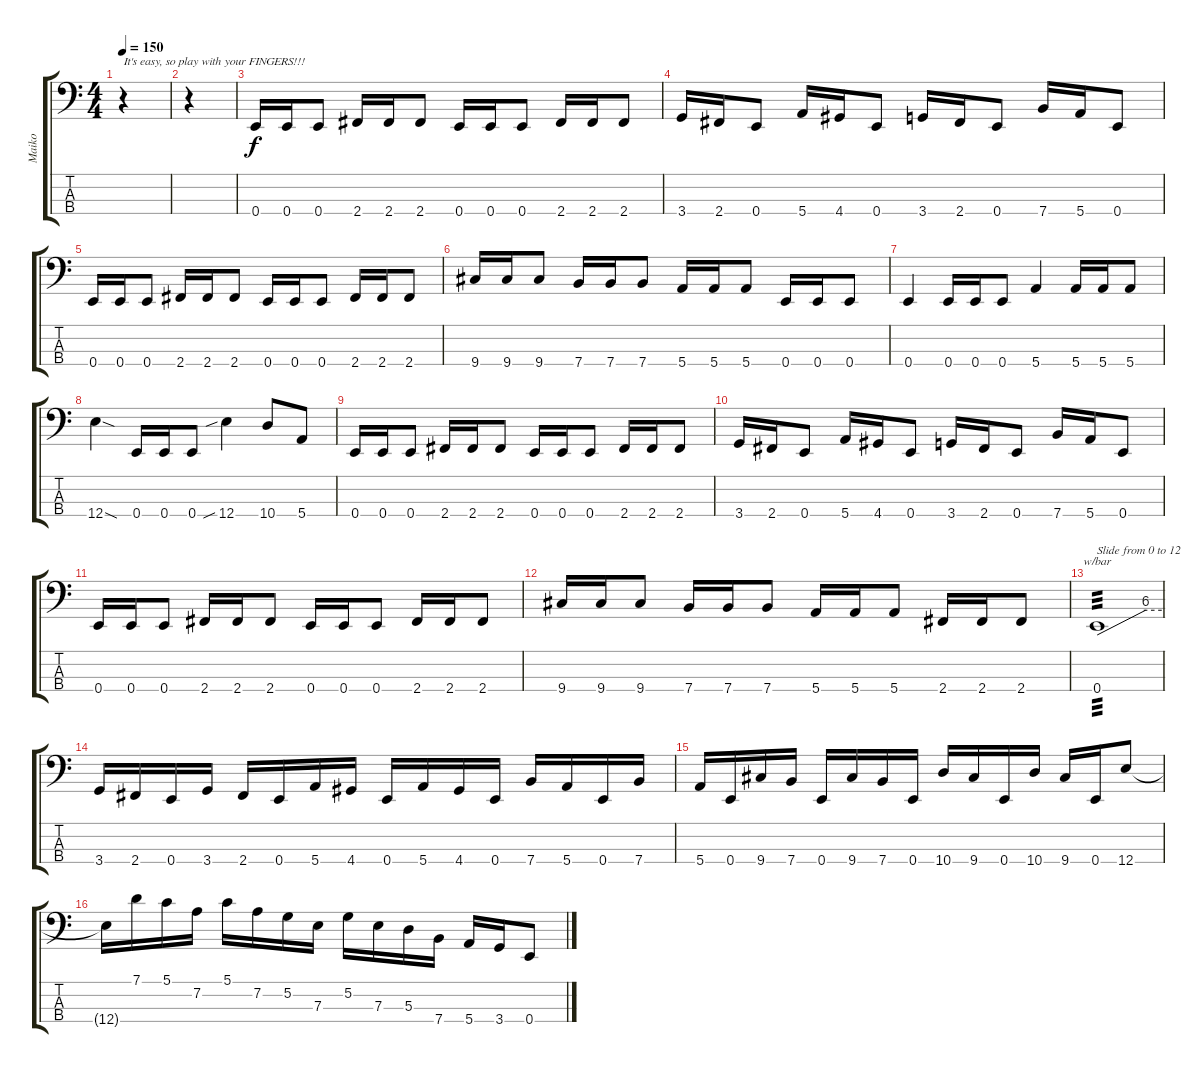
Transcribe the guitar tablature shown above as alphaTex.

\track ("Maiko" "Maiko") {instrument electricbasspick}
\staff {score tabs}
\tuning (G2 D2 A1 E1) {hide}
\ts (4 4)
\tempo 150
\clef f4
\ks c
r.4{txt "It's easy, so play with your FINGERS!!!" dy f instrument electricbasspick} |
r.4 |
0.4.16 0.4.16 0.4.8 2.4.16 2.4.16 2.4.8 0.4.16 0.4.16 0.4.8 2.4.16 2.4.16 2.4.8 |
3.4.16 2.4.16 0.4.8 5.4.16 4.4.16 0.4.8 3.4.16 2.4.16 0.4.8 7.4.16 5.4.16 0.4.8 |
0.4.16 0.4.16 0.4.8 2.4.16 2.4.16 2.4.8 0.4.16 0.4.16 0.4.8 2.4.16 2.4.16 2.4.8 |
9.4.16 9.4.16 9.4.8 7.4.16 7.4.16 7.4.8 5.4.16 5.4.16 5.4.8 0.4.16 0.4.16 0.4.8 |
0.4.4 0.4.16 0.4.16 0.4.8 5.4.4 5.4.16 5.4.16 5.4.8 |
12.4{sod}.4 0.4.16 0.4.16 0.4.8 12.4{sib}.4 10.4.8 5.4.8 |
0.4.16 0.4.16 0.4.8 2.4.16 2.4.16 2.4.8 0.4.16 0.4.16 0.4.8 2.4.16 2.4.16 2.4.8 |
3.4.16 2.4.16 0.4.8 5.4.16 4.4.16 0.4.8 3.4.16 2.4.16 0.4.8 7.4.16 5.4.16 0.4.8 |
0.4.16 0.4.16 0.4.8 2.4.16 2.4.16 2.4.8 0.4.16 0.4.16 0.4.8 2.4.16 2.4.16 2.4.8 |
9.4.16 9.4.16 9.4.8 7.4.16 7.4.16 7.4.8 5.4.16 5.4.16 5.4.8 2.4.16 2.4.16 2.4.8 |
0.4.1{tbe (custom default 0 0 45 24 60 24) txt "Slide from 0 to 12" tp 3} |
3.4.16 2.4.16 0.4.16 3.4.16 2.4.16 0.4.16 5.4.16 4.4.16 0.4.16 5.4.16 4.4.16 0.4.16 7.4.16 5.4.16 0.4.16 7.4.16 |
5.4.16 0.4.16 9.4.16 7.4.16 0.4.16 9.4.16 7.4.16 0.4.16 10.4.16 9.4.16 0.4.16 10.4.16 9.4.16 0.4.16 12.4.8 |
12.4{t}.16 7.1.16 5.1.16 7.2.16 5.1.16 7.2.16 5.2.16 7.3.16 5.2.16 7.3.16 5.3.16 7.4.16 5.4.16 3.4.16 0.4.8
